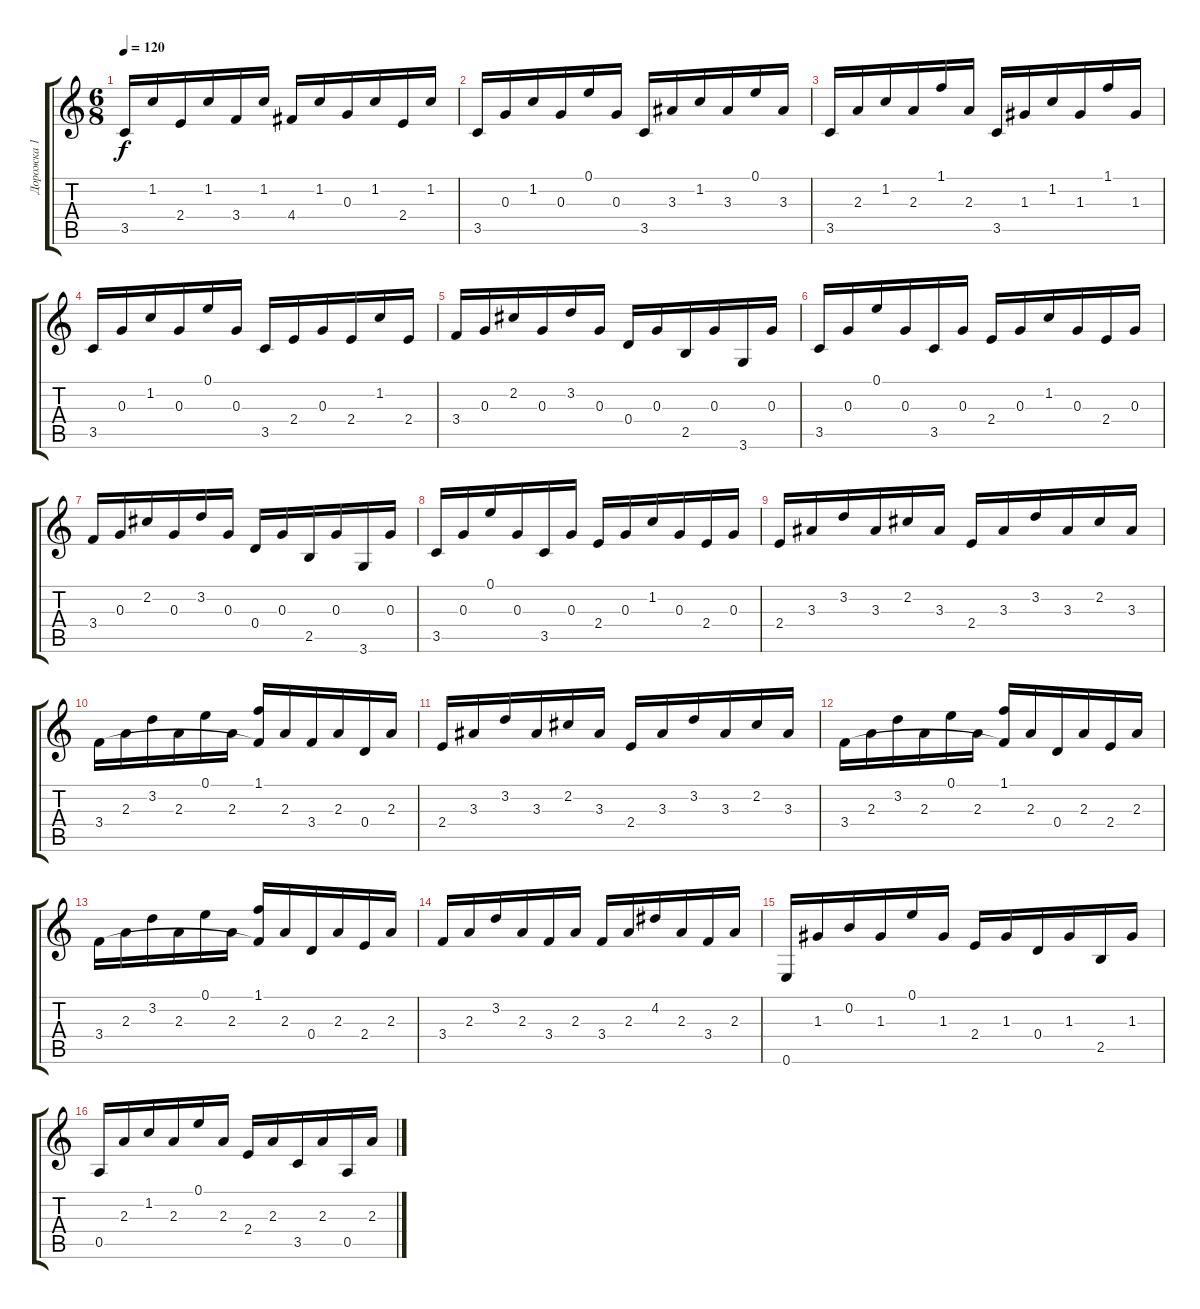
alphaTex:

\track ("Дорожка 1" "Дорожка 1") {instrument acousticguitarnylon}
\staff {score tabs}
\tuning (E4 B3 G3 D3 A2 E2) {hide}
\ts (6 8)
\tempo 120
\clef g2
\ks c
3.5.16{dy f} 1.2.16 2.4.16 1.2.16 3.4.16 1.2.16 4.4.16 1.2.16 0.3.16 1.2.16 2.4.16 1.2.16 |
3.5.16 0.3.16 1.2.16 0.3.16 0.1.16 0.3.16 3.5.16 3.3.16 1.2.16 3.3.16 0.1.16 3.3.16 |
3.5.16 2.3.16 1.2.16 2.3.16 1.1.16 2.3.16 3.5.16 1.3.16 1.2.16 1.3.16 1.1.16 1.3.16 |
3.5.16 0.3.16 1.2.16 0.3.16 0.1.16 0.3.16 3.5.16 2.4.16 0.3.16 2.4.16 1.2.16 2.4.16 |
3.4.16 0.3.16 2.2.16 0.3.16 3.2.16 0.3.16 0.4.16 0.3.16 2.5.16 0.3.16 3.6.16 0.3.16 |
3.5.16 0.3.16 0.1.16 0.3.16 3.5.16 0.3.16 2.4.16 0.3.16 1.2.16 0.3.16 2.4.16 0.3.16 |
3.4.16 0.3.16 2.2.16 0.3.16 3.2.16 0.3.16 0.4.16 0.3.16 2.5.16 0.3.16 3.6.16 0.3.16 |
3.5.16 0.3.16 0.1.16 0.3.16 3.5.16 0.3.16 2.4.16 0.3.16 1.2.16 0.3.16 2.4.16 0.3.16 |
2.4.16 3.3.16 3.2.16 3.3.16 2.2.16 3.3.16 2.4.16 3.3.16 3.2.16 3.3.16 2.2.16 3.3.16 |
3.4.16 2.3.16 3.2.16 2.3.16 0.1.16 2.3.16 (1.1 3.4{t}).16 2.3.16 3.4.16 2.3.16 0.4.16 2.3.16 |
2.4.16 3.3.16 3.2.16 3.3.16 2.2.16 3.3.16 2.4.16 3.3.16 3.2.16 3.3.16 2.2.16 3.3.16 |
3.4.16 2.3.16 3.2.16 2.3.16 0.1.16 2.3.16 (1.1 3.4{t}).16 2.3.16 0.4.16 2.3.16 2.4.16 2.3.16 |
3.4.16 2.3.16 3.2.16 2.3.16 0.1.16 2.3.16 (1.1 3.4{t}).16 2.3.16 0.4.16 2.3.16 2.4.16 2.3.16 |
3.4.16 2.3.16 3.2.16 2.3.16 3.4.16 2.3.16 3.4.16 2.3.16 4.2.16 2.3.16 3.4.16 2.3.16 |
0.6.16 1.3.16 0.2.16 1.3.16 0.1.16 1.3.16 2.4.16 1.3.16 0.4.16 1.3.16 2.5.16 1.3.16 |
0.5.16 2.3.16 1.2.16 2.3.16 0.1.16 2.3.16 2.4.16 2.3.16 3.5.16 2.3.16 0.5.16 2.3.16
